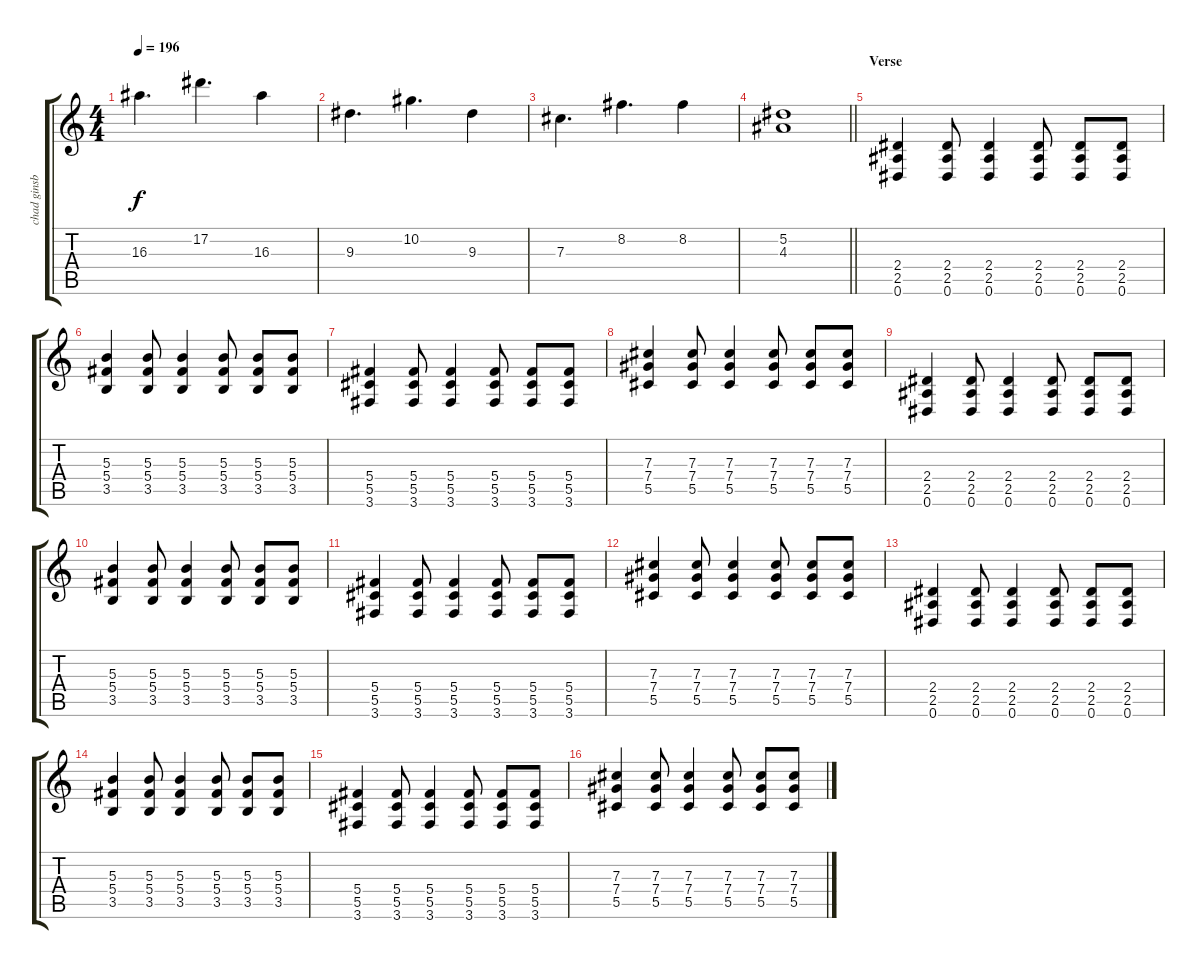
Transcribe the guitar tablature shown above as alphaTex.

\track ("chad ginsburg" "chad ginsb") {instrument distortionguitar}
\staff {score tabs}
\tuning (Eb4 Bb3 Gb3 Db3 Ab2 Eb2) {hide}
\ts (4 4)
\tempo 196
\clef g2
\ks c
16.3.4{d dy f} 17.2.4{d} 16.3.4 |
9.3.4{d} 10.2.4{d} 9.3.4 |
7.3.4{d} 8.2.4{d} 8.2.4 |
\barLineRight lightlight
(5.2 4.3).1 |
\section ("" "Verse")
(2.4 2.5 0.6).4 (2.4 2.5 0.6).8 (2.4 2.5 0.6).4 (2.4 2.5 0.6).8 (2.4 2.5 0.6).8 (2.4 2.5 0.6).8 |
(5.3 5.4 3.5).4 (5.3 5.4 3.5).8 (5.3 5.4 3.5).4 (5.3 5.4 3.5).8 (5.3 5.4 3.5).8 (5.3 5.4 3.5).8 |
(5.4 5.5 3.6).4 (5.4 5.5 3.6).8 (5.4 5.5 3.6).4 (5.4 5.5 3.6).8 (5.4 5.5 3.6).8 (5.4 5.5 3.6).8 |
(7.3 7.4 5.5).4 (7.3 7.4 5.5).8 (7.3 7.4 5.5).4 (7.3 7.4 5.5).8 (7.3 7.4 5.5).8 (7.3 7.4 5.5).8 |
(2.4 2.5 0.6).4 (2.4 2.5 0.6).8 (2.4 2.5 0.6).4 (2.4 2.5 0.6).8 (2.4 2.5 0.6).8 (2.4 2.5 0.6).8 |
(5.3 5.4 3.5).4 (5.3 5.4 3.5).8 (5.3 5.4 3.5).4 (5.3 5.4 3.5).8 (5.3 5.4 3.5).8 (5.3 5.4 3.5).8 |
(5.4 5.5 3.6).4 (5.4 5.5 3.6).8 (5.4 5.5 3.6).4 (5.4 5.5 3.6).8 (5.4 5.5 3.6).8 (5.4 5.5 3.6).8 |
(7.3 7.4 5.5).4 (7.3 7.4 5.5).8 (7.3 7.4 5.5).4 (7.3 7.4 5.5).8 (7.3 7.4 5.5).8 (7.3 7.4 5.5).8 |
(2.4 2.5 0.6).4 (2.4 2.5 0.6).8 (2.4 2.5 0.6).4 (2.4 2.5 0.6).8 (2.4 2.5 0.6).8 (2.4 2.5 0.6).8 |
(5.3 5.4 3.5).4 (5.3 5.4 3.5).8 (5.3 5.4 3.5).4 (5.3 5.4 3.5).8 (5.3 5.4 3.5).8 (5.3 5.4 3.5).8 |
(5.4 5.5 3.6).4 (5.4 5.5 3.6).8 (5.4 5.5 3.6).4 (5.4 5.5 3.6).8 (5.4 5.5 3.6).8 (5.4 5.5 3.6).8 |
(7.3 7.4 5.5).4 (7.3 7.4 5.5).8 (7.3 7.4 5.5).4 (7.3 7.4 5.5).8 (7.3 7.4 5.5).8 (7.3 7.4 5.5).8
